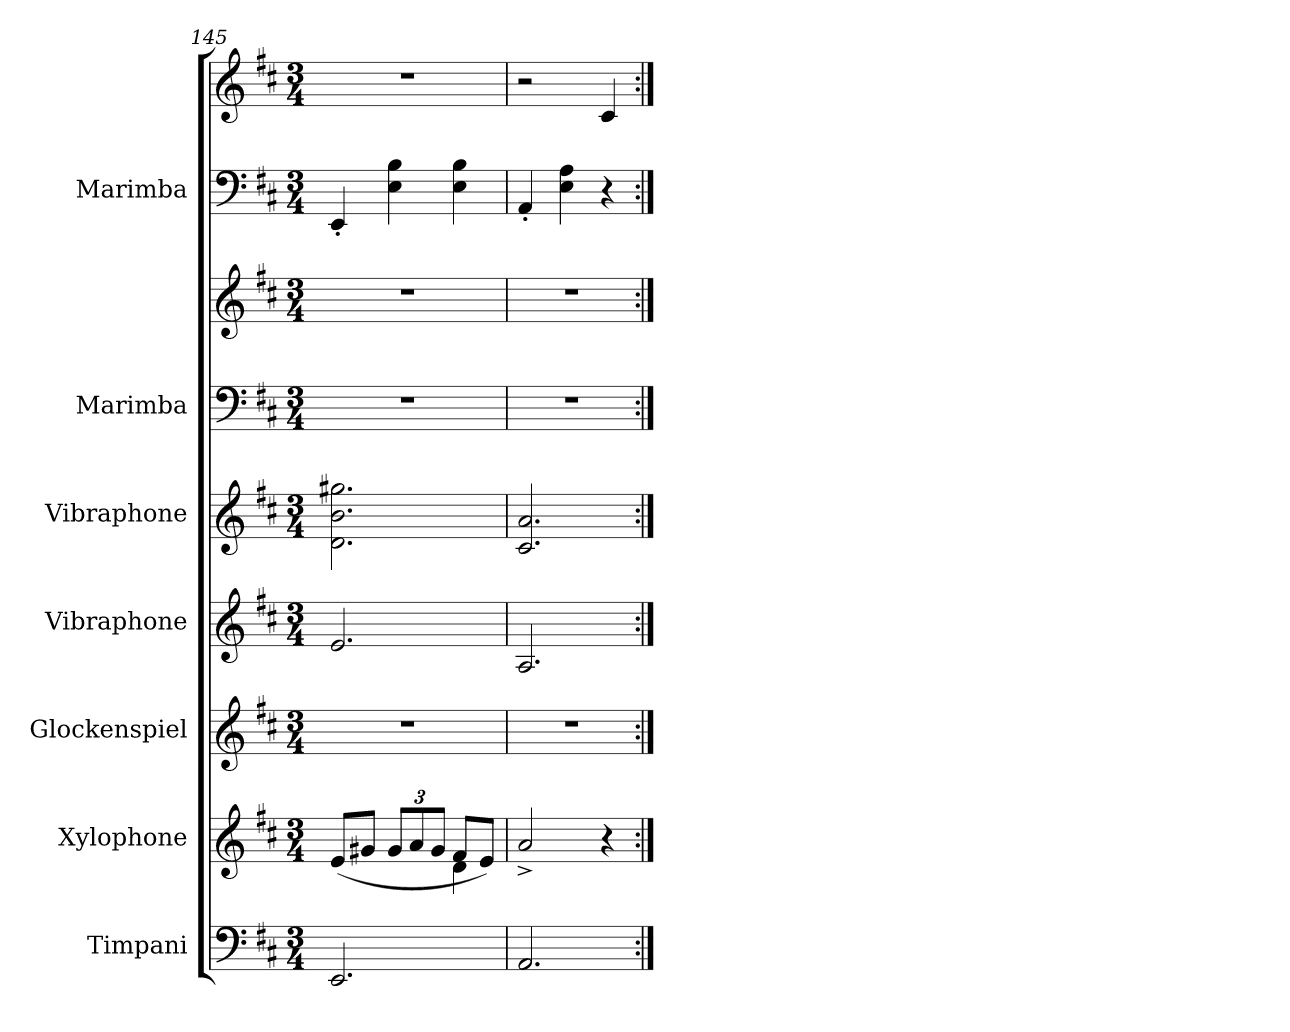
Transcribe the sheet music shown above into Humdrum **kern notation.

**kern	**kern	**kern	**kern	**kern	**kern	**kern	**kern	**kern
*part7	*part6	*part5	*part4	*part3	*part2	*part2	*part1	*part1
*staff9	*staff8	*staff7	*staff6	*staff5	*staff4	*staff3	*staff2	*staff1
*I"Timpani	*I"Xylophone	*I"Glockenspiel	*I"Vibraphone	*I"Vibraphone	*I"Marimba	*	*I"Marimba	*
*I'Timp.	*I'Xyl.	*I'Glk.	*I'Vib.	*I'Vib.	*I'Mrm.	*	*I'Mrm.	*
*clefF4	*clefG2	*clefG2	*clefG2	*clefG2	*clefF4	*clefG2	*clefF4	*clefG2
*	*ITrd-7c-12	*ITrd-14c-24	*	*	*	*	*	*
*k[f#c#]	*k[f#c#]	*k[f#c#]	*k[f#c#]	*k[f#c#]	*k[f#c#]	*k[f#c#]	*k[f#c#]	*k[f#c#]
*M3/4	*M3/4	*M3/4	*M3/4	*M3/4	*M3/4	*M3/4	*M3/4	*M3/4
=145	=145	=145	=145	=145	=145	=145	=145	=145
*	*^	*	*	*	*	*	*	*
2.EE/	(8ee/L	2ryy	2.r	2.e/	2.d\ 2.b\ 2.gg#X\	2.r	2.r	4EE'/	2.r
.	8gg#X/J	.	.	.	.	.	.	.	.
*	*Xbrackettup	*	*	*	*	*	*	*	*
.	12gg#/L	.	.	.	.	.	.	4E\ 4B\	.
.	12aa/	.	.	.	.	.	.	.	.
.	12gg#/J	.	.	.	.	.	.	.	.
.	8ff#/L	4dd\	.	.	.	.	.	4E\ 4B\	.
.	8ee/J)	.	.	.	.	.	.	.	.
*	*v	*v	*	*	*	*	*	*	*
=146	=146	=146	=146	=146	=146	=146	=146	=146
2.AA/	2aa^/	2.r	2.A/	2.c#/ 2.a/	2.r	2.r	4AA'/	2r
.	.	.	.	.	.	.	4E\ 4A\	.
.	4r	.	.	.	.	.	4r	4c#/
=:|!	=:|!	=:|!	=:|!	=:|!	=:|!	=:|!	=:|!	=:|!
*-	*-	*-	*-	*-	*-	*-	*-	*-
